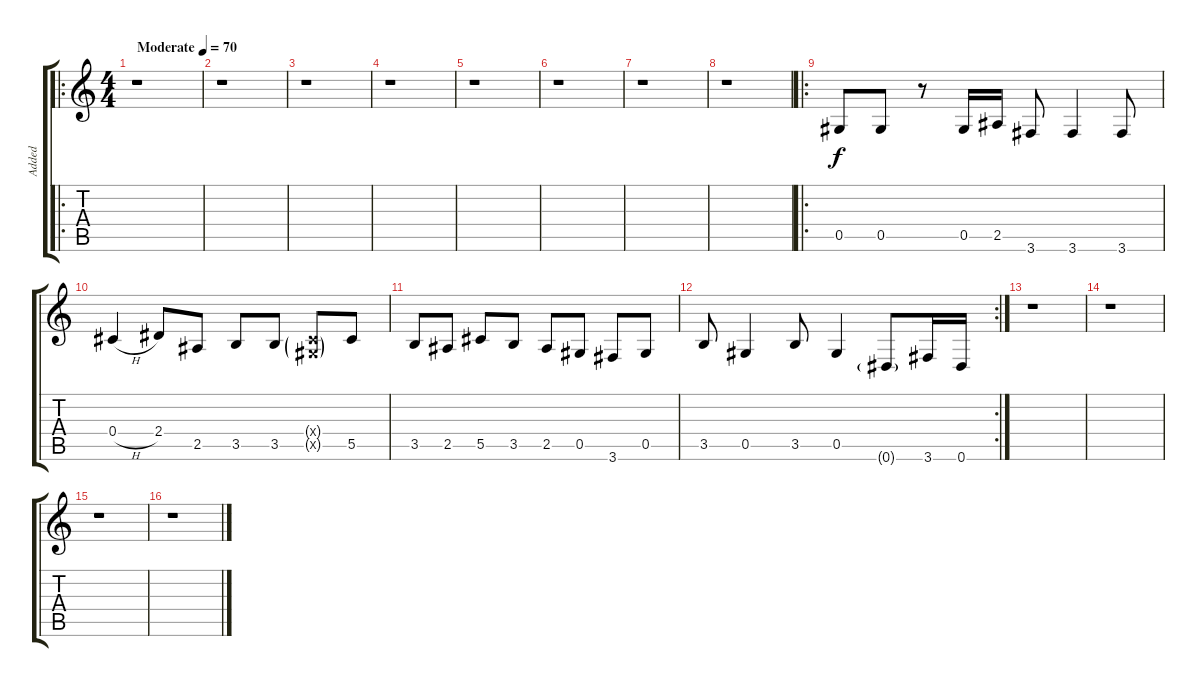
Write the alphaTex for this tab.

\track ("Added" "Added") {instrument electricbassfinger}
\staff {score tabs}
\tuning (Eb4 Bb3 Gb3 Db3 Ab2 Eb2) {hide}
\ro
\ts (4 4)
\tempo (70 "Moderate")
\clef g2
\ks c
r.1{dy f instrument electricbassfinger} |
r.1 |
r.1 |
r.1 |
r.1 |
r.1 |
r.1 |
r.1 |
\ro
0.5.8 0.5.8 r.8 0.5.16 2.5.16 3.6.8 3.6.4 3.6.8 |
0.4{h}.4 2.4.8 2.5.8 3.5.8 3.5.8 (0.4{g x} 0.5{g x}).8 5.5.8 |
3.5.8 2.5.8 5.5.8 3.5.8 2.5.8 0.5.8 3.6.8 0.5.8 |
\rc 2
3.5.8 0.5.4 3.5.8 0.5.4 0.6{g}.8 3.6.16 0.6.16 |
r.1 |
r.1 |
r.1 |
r.1
